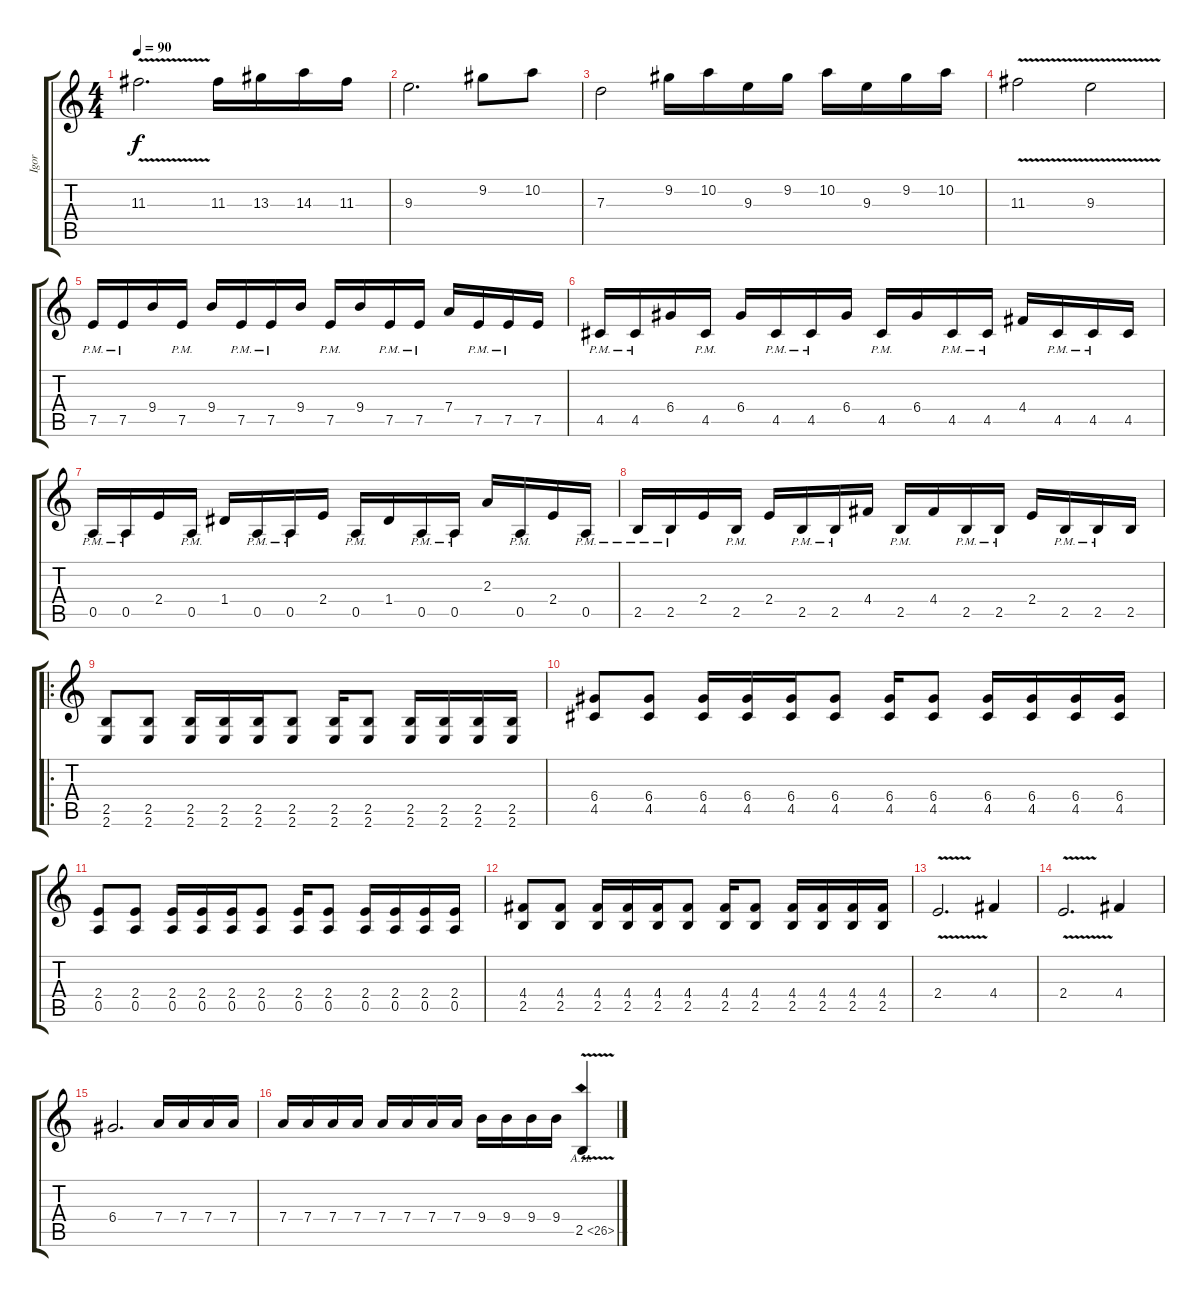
\track ("Igor" "Igor") {solo instrument distortionguitar}
\staff {score tabs}
\tuning (E4 B3 G3 D3 A2 D2) {hide}
\ts (4 4)
\tempo 90
\clef g2
\ks c
11.3{v}.2{d dy f volume 5 instrument distortionguitar} 11.3.16 13.3.16 14.3.16 11.3.16 |
9.3.2{d} 9.2.8 10.2.8 |
7.3.2 9.2.16 10.2.16 9.3.16 9.2.16 10.2.16 9.3.16 9.2.16 10.2.16 |
11.3{v}.2 9.3{v}.2 |
7.5{pm}.16{volume 13 instrument distortionguitar} 7.5{pm}.16 9.4.16 7.5{pm}.16 9.4.16 7.5{pm}.16 7.5{pm}.16 9.4.16 7.5{pm}.16 9.4.16 7.5{pm}.16 7.5{pm}.16 7.4.16 7.5{pm}.16 7.5{pm}.16 7.5.16 |
4.5{pm}.16 4.5{pm}.16 6.4.16 4.5{pm}.16 6.4.16 4.5{pm}.16 4.5{pm}.16 6.4.16 4.5{pm}.16 6.4.16 4.5{pm}.16 4.5{pm}.16 4.4.16 4.5{pm}.16 4.5{pm}.16 4.5.16 |
0.5{pm}.16 0.5{pm}.16 2.4.16 0.5{pm}.16 1.4.16 0.5{pm}.16 0.5{pm}.16 2.4.16 0.5{pm}.16 1.4.16 0.5{pm}.16 0.5{pm}.16 2.3.16 0.5{pm}.16 2.4.16 0.5{pm}.16 |
2.5{pm}.16 2.5{pm}.16 2.4.16 2.5{pm}.16 2.4.16 2.5{pm}.16 2.5{pm}.16 4.4.16 2.5{pm}.16 4.4.16 2.5{pm}.16 2.5{pm}.16 2.4.16 2.5{pm}.16 2.5{pm}.16 2.5.16 |
\ro
(2.5 2.6).8 (2.5 2.6).8 (2.5 2.6).16 (2.5 2.6).16 (2.5 2.6).16 (2.5 2.6).8 (2.5 2.6).16 (2.5 2.6).8 (2.5 2.6).16 (2.5 2.6).16 (2.5 2.6).16 (2.5 2.6).16 |
(6.4 4.5).8 (6.4 4.5).8 (6.4 4.5).16 (6.4 4.5).16 (6.4 4.5).16 (6.4 4.5).8 (6.4 4.5).16 (6.4 4.5).8 (6.4 4.5).16 (6.4 4.5).16 (6.4 4.5).16 (6.4 4.5).16 |
(2.4 0.5).8 (2.4 0.5).8 (2.4 0.5).16 (2.4 0.5).16 (2.4 0.5).16 (2.4 0.5).8 (2.4 0.5).16 (2.4 0.5).8 (2.4 0.5).16 (2.4 0.5).16 (2.4 0.5).16 (2.4 0.5).16 |
(4.4 2.5).8 (4.4 2.5).8 (4.4 2.5).16 (4.4 2.5).16 (4.4 2.5).16 (4.4 2.5).8 (4.4 2.5).16 (4.4 2.5).8 (4.4 2.5).16 (4.4 2.5).16 (4.4 2.5).16 (4.4 2.5).16 |
2.4{v}.2{d volume 16} 4.4.4 |
2.4{v}.2{d} 4.4.4 |
6.4.2{d} 7.4.16 7.4.16 7.4.16 7.4.16 |
7.4.16 7.4.16 7.4.16 7.4.16 7.4.16 7.4.16 7.4.16 7.4.16 9.4.16 9.4.16 9.4.16 9.4.16 2.5{ah 24 v}.4
